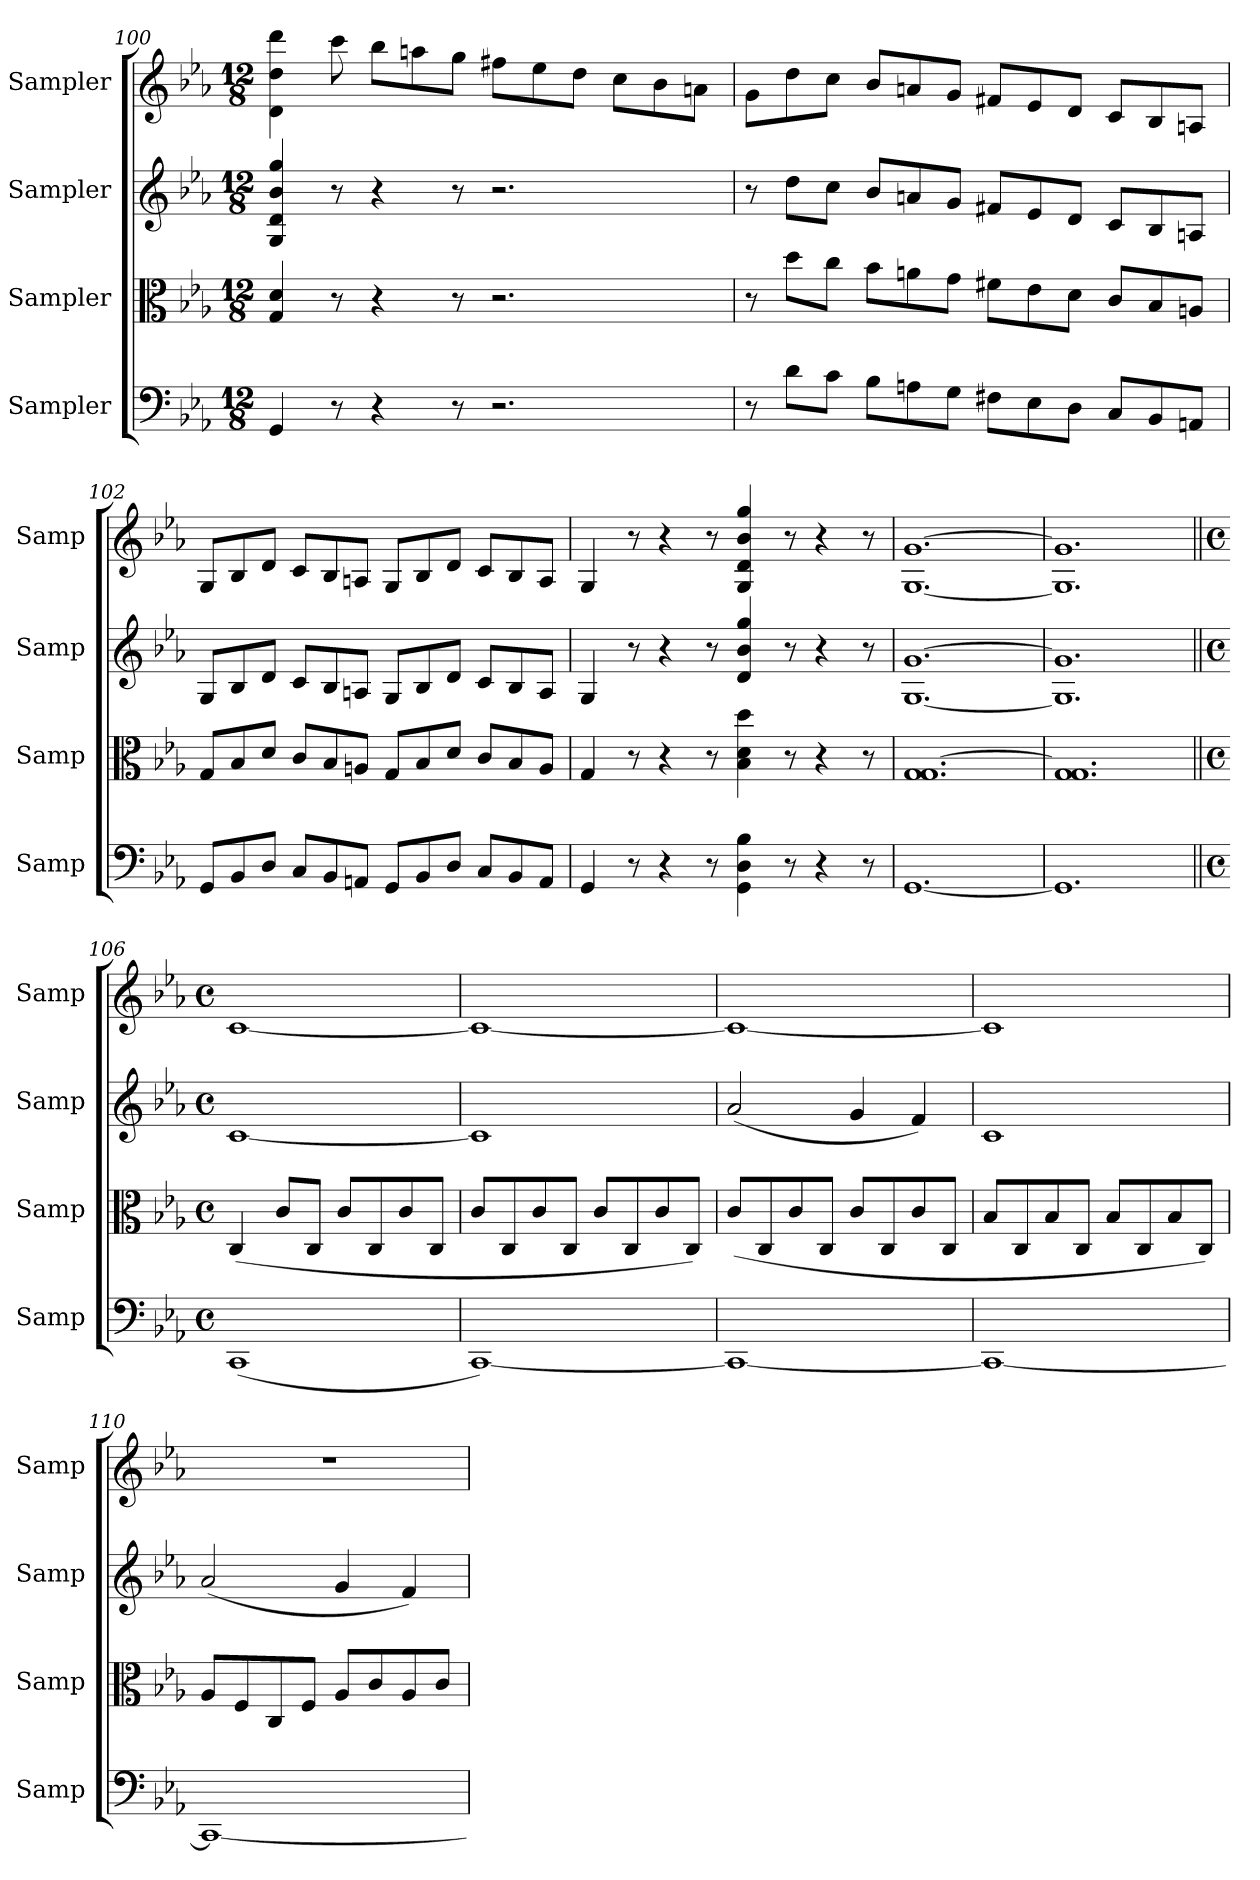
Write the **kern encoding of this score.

**kern	**kern	**kern	**kern
*part4	*part3	*part2	*part1
*staff4	*staff3	*staff2	*staff1
*I"Sampler	*I"Sampler	*I"Sampler	*I"Sampler
*I'Samp	*I'Samp	*I'Samp	*I'Samp
*clefF4	*clefC3	*clefG2	*clefG2
*k[b-e-a-]	*k[b-e-a-]	*k[b-e-a-]	*k[b-e-a-]
*M12/8	*M12/8	*M12/8	*M12/8
=100	=100	=100	=100
4GG/	4G/ 4d/	4G/ 4d/ 4b-/ 4gg/	4d\ 4dd\ 4ddd\
8r	8r	8r	8ccc\
4r	4r	4r	8bb-\L
.	.	.	8aan\
8r	8r	8r	8gg\J
2.r	2.r	2.r	8ff#X\L
.	.	.	8ee-\
.	.	.	8dd\J
.	.	.	8cc\L
.	.	.	8b-\
.	.	.	8an\J
=101	=101	=101	=101
8r	8r	8r	8g\L
8d\L	8dd\L	8dd\L	8dd\
8c\J	8cc\J	8cc\J	8cc\J
8B-\L	8b-\L	8b-/L	8b-/L
8An\	8an\	8an/	8an/
8G\J	8g\J	8g/J	8g/J
8F#X\L	8f#X\L	8f#X/L	8f#X/L
8E-\	8e-\	8e-/	8e-/
8D\J	8d\J	8d/J	8d/J
8C/L	8c/L	8c/L	8c/L
8BB-/	8B-/	8B-/	8B-/
8AAn/J	8An/J	8An/J	8An/J
=102	=102	=102	=102
8GG/L	8G/L	8G/L	8G/L
8BB-/	8B-/	8B-/	8B-/
8D/J	8d/J	8d/J	8d/J
8C/L	8c/L	8c/L	8c/L
8BB-/	8B-/	8B-/	8B-/
8AAn/J	8An/J	8An/J	8An/J
8GG/L	8G/L	8G/L	8G/L
8BB-/	8B-/	8B-/	8B-/
8D/J	8d/J	8d/J	8d/J
8C/L	8c/L	8c/L	8c/L
8BB-/	8B-/	8B-/	8B-/
8AA/J	8A/J	8A/J	8A/J
=103	=103	=103	=103
4GG/	4G/	4G/	4G/
8r	8r	8r	8r
4r	4r	4r	4r
8r	8r	8r	8r
4GG\ 4D\ 4B-\	4B-\ 4d\ 4dd\	4d/ 4b-/ 4gg/	4G/ 4d/ 4b-/ 4gg/
8r	8r	8r	8r
4r	4r	4r	4r
8r	8r	8r	8r
=104	=104	=104	=104
[1.GG	1.G [1.G	[1.G [1.g	[1.G [1.g
!!LO:PB:g=z
=105	=105	=105	=105
1.GG]	1.G] 1.G	1.G] 1.g]	1.G] 1.g]
=106||	=106||	=106||	=106||
*M4/4	*M4/4	*M4/4	*M4/4
*met(c)	*met(c)	*met(c)	*met(c)
(1CC	(4C/	[1c	[1c
.	8c/L	.	.
.	8C/J	.	.
.	8c/L	.	.
.	8C/	.	.
.	8c/	.	.
.	8C/J	.	.
=107	=107	=107	=107
[1CC)	8c/L	1c]	1c_
.	8C/	.	.
.	8c/	.	.
.	8C/J	.	.
.	8c/L	.	.
.	8C/	.	.
.	8c/	.	.
.	8C/J)	.	.
=108	=108	=108	=108
1CC_	(8c/L	(2a-/	1c_
.	8C/	.	.
.	8c/	.	.
.	8C/J	.	.
.	8c/L	4g/	.
.	8C/	.	.
.	8c/	4f/)	.
.	8C/J	.	.
=109	=109	=109	=109
1CC_	8B-/L	1c	1c]
.	8C/	.	.
.	8B-/	.	.
.	8C/J	.	.
.	8B-/L	.	.
.	8C/	.	.
.	8B-/	.	.
.	8C/J)	.	.
=110	=110	=110	=110
1CC_	8A-/L	(2a-/	1r
.	8F/	.	.
.	8C/	.	.
.	8F/J	.	.
.	8A-/L	4g/	.
.	8c/	.	.
.	8A-/	4f/)	.
.	8c/J	.	.
=	=	=	=
*-	*-	*-	*-
